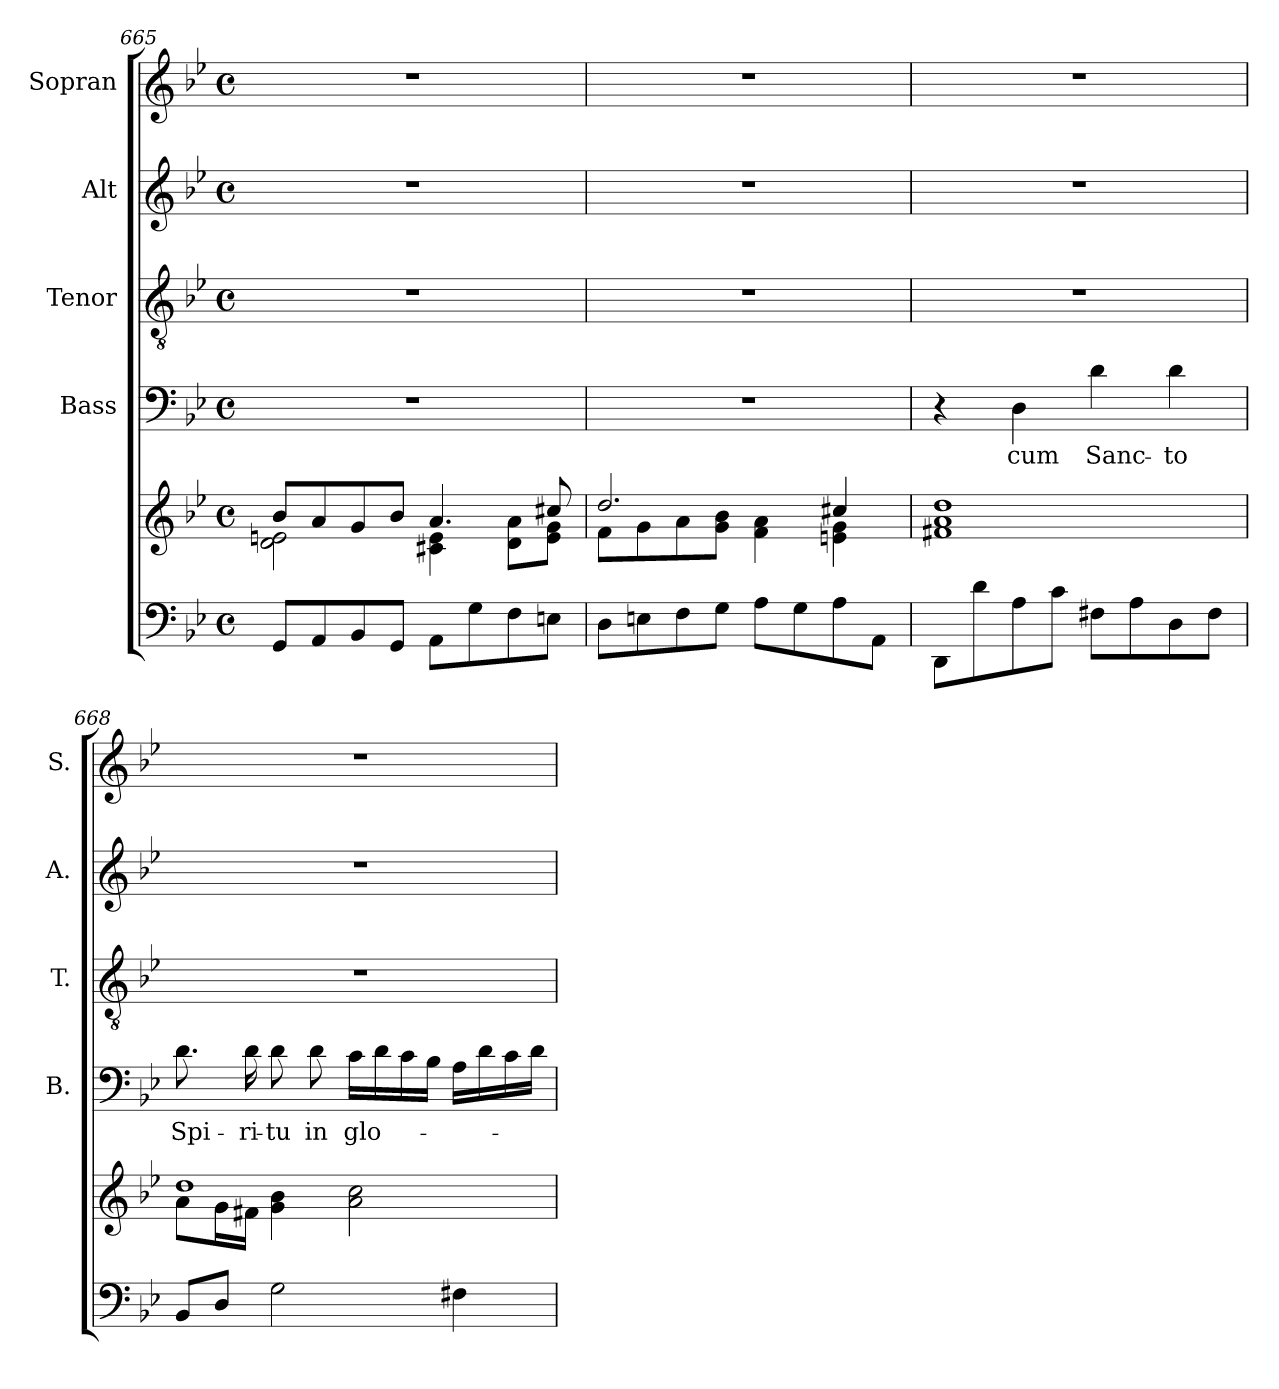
**kern	**kern	**kern	**text	**kern	**kern	**kern
*part5	*part5	*part4	*part4	*part3	*part2	*part1
*staff6	*staff5	*staff4	*staff4	*staff3	*staff2	*staff1
*	*	*I"Bass	*	*I"Tenor	*I"Alt	*I"Sopran
*	*	*I'B.	*	*I'T.	*I'A.	*I'S.
*clefF4	*clefG2	*clefF4	*	*clefGv2	*clefG2	*clefG2
*k[b-e-]	*k[b-e-]	*k[b-e-]	*	*k[b-e-]	*k[b-e-]	*k[b-e-]
*B-:	*B-:	*B-:	*	*B-:	*B-:	*B-:
*M4/4	*M4/4	*M4/4	*	*M4/4	*M4/4	*M4/4
*met(c)	*met(c)	*met(c)	*	*met(c)	*met(c)	*met(c)
=665	=665	=665	=665	=665	=665	=665
*	*^	*	*	*	*	*
8GG/L	8b-/L	2d\ 2en\	1r	.	1r	1r	1r
8AA/	8a/	.	.	.	.	.	.
8BB-/	8g/	.	.	.	.	.	.
8GG/J	8b-/J	.	.	.	.	.	.
8AA\L	4.a/	4c#X\ 4e\	.	.	.	.	.
8G\	.	.	.	.	.	.	.
8F\	.	8d\ 8a\L	.	.	.	.	.
8En\J	8cc#X/	8e\ 8g\J	.	.	.	.	.
=666	=666	=666	=666	=666	=666	=666	=666
8D\L	2.dd/	8f\L	1r	.	1r	1r	1r
8En\	.	8g\	.	.	.	.	.
8F\	.	8a\	.	.	.	.	.
8G\J	.	8g\ 8b-\J	.	.	.	.	.
8A\L	.	4f\ 4a\	.	.	.	.	.
8G\	.	.	.	.	.	.	.
8A\	4cc#X/	4en\ 4g\	.	.	.	.	.
8AA\J	.	.	.	.	.	.	.
*	*v	*v	*	*	*	*	*
=667	=667	=667	=667	=667	=667	=667
8DD\L	1f#X 1a 1dd	4r	.	1r	1r	1r
8d\	.	.	.	.	.	.
!	!	!	!LO:LY:b	!	!	!
8A\	.	4D\	cum	.	.	.
8c\J	.	.	.	.	.	.
!	!	!	!LO:LY:b	!	!	!
8F#X\L	.	4d\	Sanc-	.	.	.
8A\	.	.	.	.	.	.
!	!	!	!LO:LY:b	!	!	!
8D\	.	4d\	-to	.	.	.
8F#\J	.	.	.	.	.	.
!!LO:PB:g=z
=668	=668	=668	=668	=668	=668	=668
*	*^	*	*	*	*	*
!	!	!	!	!LO:LY:b	!	!	!
8BB-/L	1dd	8a\L	8.d\	Spi-	1r	1r	1r
8D/J	.	16g\L	.	.	.	.	.
!	!	!	!	!LO:LY:b	!	!	!
.	.	16f#X\JJ	16d\	-ri-	.	.	.
!	!	!	!	!LO:LY:b	!	!	!
2G\	.	4g\ 4b-\	8d\	-tu	.	.	.
!	!	!	!	!LO:LY:b	!	!	!
.	.	.	8d\	in	.	.	.
!	!	!	!	!LO:LY:b	!	!	!
.	.	2a\ 2cc\	16c\LL	glo-	.	.	.
.	.	.	16d\	.	.	.	.
.	.	.	16c\	.	.	.	.
.	.	.	16B-\JJ	.	.	.	.
4F#X\	.	.	16A\LL	.	.	.	.
.	.	.	16d\	.	.	.	.
.	.	.	16c\	.	.	.	.
.	.	.	16d\JJ	.	.	.	.
*	*v	*v	*	*	*	*	*
=	=	=	=	=	=	=
*-	*-	*-	*-	*-	*-	*-
